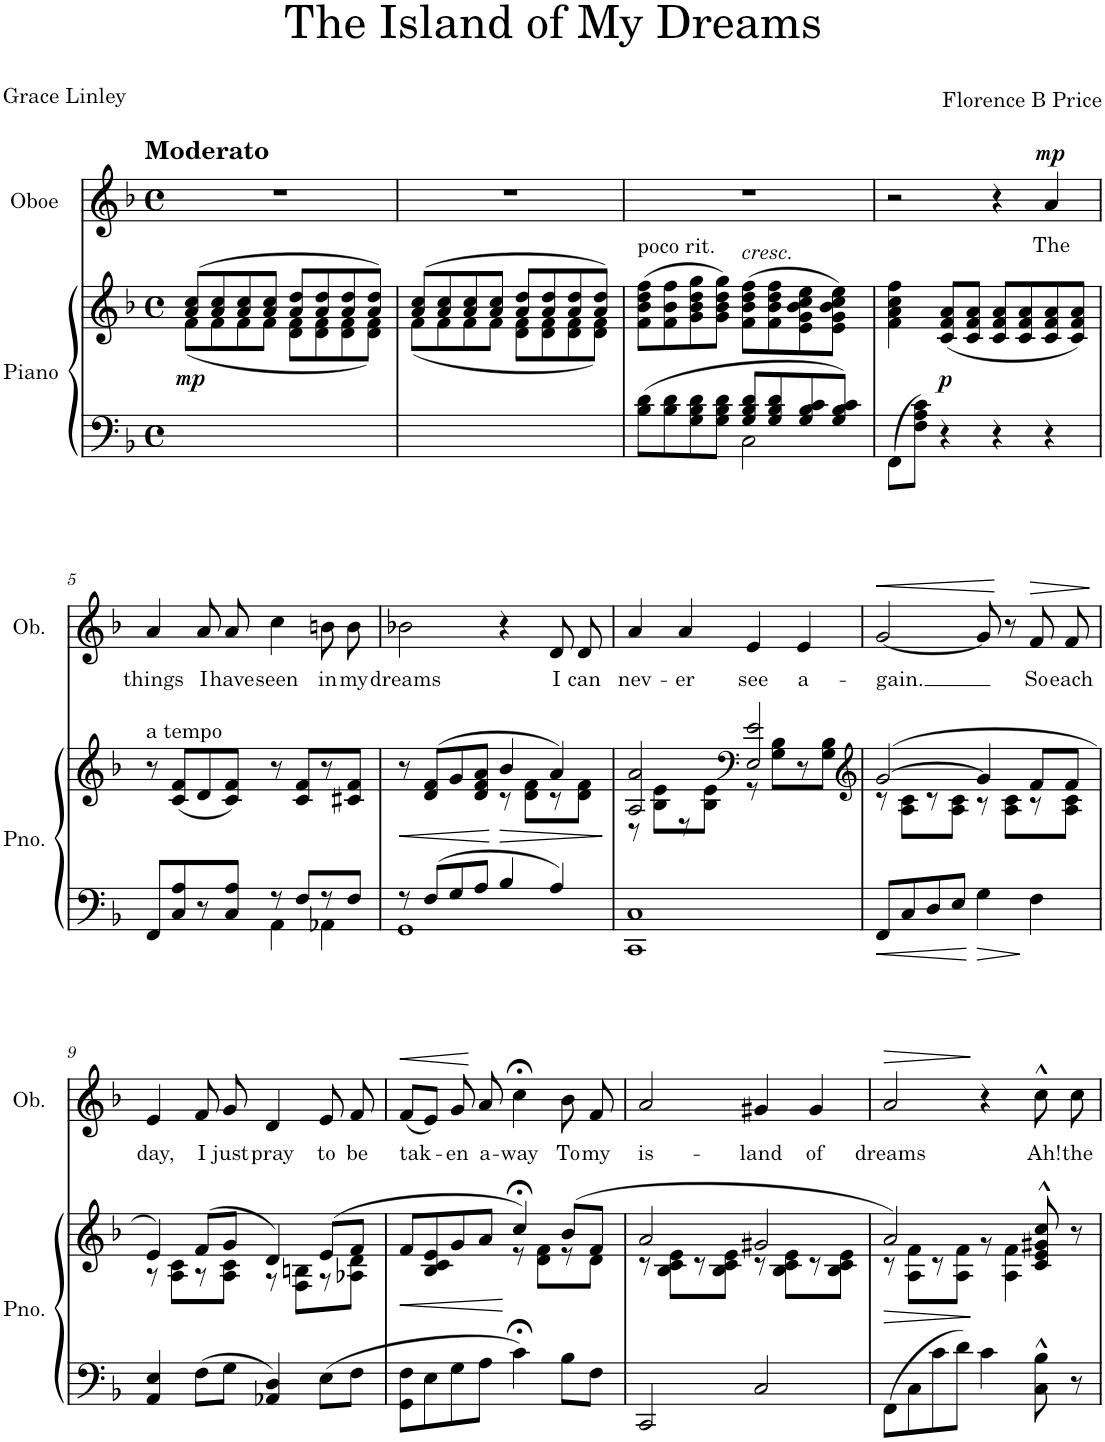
**kern	**kern	**dynam	**kern	**text	**dynam
*part2	*part2	*part2	*part1	*part1	*part1
*staff3	*staff2	*staff2/3	*staff1	*staff1	*staff1
*I"Piano	*	*	*I"Oboe	*	*
*I'Pno.	*	*	*I'Ob.	*	*
*clefF4	*clefG2	*	*clefG2	*	*
*k[b-]	*k[b-]	*	*k[b-]	*	*
*M4/4	*M4/4	*	*M4/4	*	*
*met(c)	*met(c)	*	*met(c)	*	*
=1	=1	=1	=1	=1	=1
*	*^	*	*	*	*
!	!	!	!	!LO:TX:a:B:t=Moderato	!	!
!	!	!	!LO:DY:b	!	!	!
1ryy	(>8a/ 8cc/L	(<8f\L	mp	1r	.	.
.	8a/ 8cc/	8f\	.	.	.	.
.	8a/ 8cc/	8f\	.	.	.	.
.	8a/ 8cc/J	8f\J	.	.	.	.
.	8a/ 8dd/L	8d\ 8f\L	.	.	.	.
.	8a/ 8dd/	8d\ 8f\	.	.	.	.
.	8a/ 8dd/	8d\ 8f\	.	.	.	.
.	8a/ 8dd/J)	8d\ 8f\J)	.	.	.	.
=2	=2	=2	=2	=2	=2	=2
1ryy	(>8a/ 8cc/L	(<8f\L	.	1r	.	.
.	8a/ 8cc/	8f\	.	.	.	.
.	8a/ 8cc/	8f\	.	.	.	.
.	8a/ 8cc/J	8f\J	.	.	.	.
.	8a/ 8dd/L	8d\ 8f\L	.	.	.	.
.	8a/ 8dd/	8d\ 8f\	.	.	.	.
.	8a/ 8dd/	8d\ 8f\	.	.	.	.
.	8a/ 8dd/J)	8d\ 8f\J)	.	.	.	.
=3	=3	=3	=3	=3	=3	=3
*^	*	*	*	*	*	*
!	!	!LO:TX:a:t=poco rit.	!	!	!	!	!
*	*	*v	*v	*	*	*	*
8B-\ 8d\L	2ryy	(8f\ 8b-\ 8dd\ 8ff\L	.	1r	.	.
8B-\ 8d\	.	8f\ 8b-\ 8ff\	.	.	.	.
8G\ 8B-\ 8d\	.	8g\ 8b-\ 8dd\ 8gg\	.	.	.	.
8G\ 8B-\ 8d\J	.	8g\ 8b-\ 8dd\ 8gg\J)	.	.	.	.
!	!	!LO:TX:a:i:t=cresc.	!	!	!	!
8G/ 8B-/ 8d/L	2C\	(8f\ 8b-\ 8dd\ 8ff\L	.	.	.	.
8G/ 8B-/ 8d/	.	8f\ 8b-\ 8dd\ 8ff\	.	.	.	.
8G/ 8B-/ 8c/	.	8e\ 8g\ 8b-\ 8cc\ 8ee\	.	.	.	.
8G/ 8B-/ 8c/J	.	8e\ 8g\ 8b-\ 8cc\ 8ee\J)	.	.	.	.
*v	*v	*	*	*	*	*
=4	=4	=4	=4	=4	=4
8FF\L	4f\ 4a\ 4cc\ 4ff\	.	2r	.	.
8F\ 8A\ 8c\J	.	.	.	.	.
!	!	!LO:DY:b	!	!	!
4r	(8c/ 8f/ 8a/L	p	.	.	.
.	8c/ 8f/ 8a/J	.	.	.	.
4r	8c/ 8f/ 8a/L	.	4r	.	.
.	8c/ 8f/ 8a/	.	.	.	.
!	!	!	!	!LO:LY:b	!LO:DY:a
4r	8c/ 8f/ 8a/	.	4a/	The	mp
.	8c/ 8f/ 8a/J)	.	.	.	.
!!LO:LB:g=z
=5	=5	=5	=5	=5	=5
*^	*	*	*	*	*
!	!	!LO:TX:a:t=a tempo	!	!	!	!
!	!	!	!	!	!LO:LY:b	!
8FF/L	2ryy	8r	.	4a/	things	.
8C/ 8A/	.	(8c/ 8f/L	.	.	.	.
!	!	!	!	!	!LO:LY:b	!
8r	.	8d/	.	8a/	I	.
!	!	!	!	!	!LO:LY:b	!
8C/ 8A/J	.	8c/ 8f/J)	.	8a/	have	.
!	!	!	!	!	!LO:LY:b	!
8r	4AA\	8r	.	4cc\	seen	.
8F/L	.	8c/ 8f/L	.	.	.	.
!	!	!	!	!	!LO:LY:b	!
8r	4AA-X\	8r	.	8bn\	in	.
!	!	!	!	!	!LO:LY:b	!
8F/J	.	8c#X/ 8f/J	.	8b\	my	.
=6	=6	=6	=6	=6	=6	=6
!	!	!	!LO:HP:b	!	!LO:LY:b	!
*	*	*^	*	*	*	*
8r	1GG	8r	2ryy	<	2b-X\	dreams	.
8F/L	.	(8d/ 8f/L	.	.	.	.	.
8G/	.	8g/	.	.	.	.	.
8A/J	.	8d/ 8f/ 8a/J	.	.	.	.	.
!	!	!	!	!LO:HP:b	!	!	!
4B-/	.	4b-/	8r	>	4r	.	.
.	.	.	8d\ 8f\L	.	.	.	.
!	!	!	!	!	!	!LO:LY:b	!
4A/	.	4a/)	8r	.	8d/	I	.
!	!	!	!	!	!	!LO:LY:b	!
.	.	.	8d\ 8f\J	.	8d/	can	.
*v	*v	*	*	*	*	*	*
*	*v	*v	*	*	*	*
.	.	[	.	.	.
=7	=7	=7	=7	=7	=7
*	*^	*	*	*	*
!	!	!	!	!	!LO:LY:b	!
1CC 1C	2A/ 2a/	8r	.	4a/	nev-	.
.	.	8B-\ 8e\L	.	.	.	.
!	!	!	!	!	!LO:LY:b	!
.	.	8r	.	4a/	-er	.
.	.	8B-\ 8e\J	.	.	.	.
*	*clefF4	*	*	*	*	*
!	!	!	!	!	!LO:LY:b	!
.	2E/ 2e/	8r	.	4e/	see	.
.	.	8G\ 8B-\L	.	.	.	.
!	!	!	!	!	!LO:LY:b	!
.	.	8r	.	4e/	a-	.
.	.	8G\ 8B-\J	.	.	.	.
=8	=8	=8	=8	=8	=8	=8
*	*clefG2	*	*	*	*	*
!	!	!	!	!	!LO:LY:b	!LO:HP:b
8FF/L	([2g/	8r	.	[2g/	-gain.	<
8C/	.	8A\ 8c\L	.	.	.	.
8D/	.	8r	.	.	.	.
8E/J	.	8A\ 8c\J	.	.	.	.
!	!	!	!LO:HP:n=1:b=2	!	!	!
4G\	4g/]	8r	] >	8g/]	.	.
.	.	8A\ 8c\L	.	8r	.	[
!	!	!	!	!	!LO:LY:b	!LO:HP:b
4F\	8f/L	8r	.	8f/	So	>
!	!	!	!	!	!LO:LY:b	!
.	8f/J	8A\ 8c\J	.	8f/	each	.
*	*v	*v	*	*	*	*
.	.	.	.	.	]
!!LO:LB:g=z
=9	=9	=9	=9	=9	=9
*	*^	*	*	*	*
!	!	!	!	!	!LO:LY:b	!
4AA/ 4E/	4e/)	8r	.	4e/	day,	.
.	.	8A\ 8c\L	.	.	.	.
!	!	!	!	!	!LO:LY:b	!
8F\L	(8f/L	8r	.	8f/	I	.
!	!	!	!	!	!LO:LY:b	!
8G\J	8g/J	8A\ 8c\J	.	8g/	just	.
!	!	!	!	!	!LO:LY:b	!
4AA-X/ 4D/	4d/)	8r	.	4d/	pray	.
.	.	8F\ 8Bn\L	.	.	.	.
!	!	!	!	!	!LO:LY:b	!
8E\L	(8e/L	8r	.	8e/	to	.
!	!	!	!	!	!LO:LY:b	!
8F\J	8f/J	8A-X\ 8d\J	.	8f/	be	.
=10	=10	=10	=10	=10	=10	=10
!	!	!	!LO:HP:b	!	!LO:LY:b	!LO:HP:b
8GG\ 8F\L	8f/L	2ryy	<	(8f/L	tak-	<
8E\	8B-/ 8c/ 8e/	.	.	8e/J)	.	.
!	!	!	!	!	!LO:LY:b	!
8G\	8g/	.	.	8g/	-en	.
!	!	!	!	!	!LO:LY:b	!
8A\J	8a/J	.	.	8a/	a-	[
!	!	!	!	!	!LO:LY:b	!
4c;<\	4cc;</)	8r	]	4cc;<\	-way	.
.	.	8d\ 8f\L	.	.	.	.
!	!	!	!	!	!LO:LY:b	!
8B-\L	(8b-/L	8r	.	8b-\	To	.
!	!	!	!	!	!LO:LY:b	!
8F\J	8f/J	8d\J	.	8f/	my	.
=11	=11	=11	=11	=11	=11	=11
!	!	!	!	!	!LO:LY:b	!
2CC/	2a/	8r	.	2a/	is-	.
.	.	8B-\ 8c\ 8e\L	.	.	.	.
.	.	8r	.	.	.	.
.	.	8B-\ 8c\ 8e\J	.	.	.	.
!	!	!	!	!	!LO:LY:b	!
2C/	2g#X/	8r	.	4g#X/	-land	.
.	.	8B-\ 8c\ 8e\L	.	.	.	.
!	!	!	!	!	!LO:LY:b	!
.	.	8r	.	4g#/	of	.
.	.	8B-\ 8c\ 8e\J	.	.	.	.
=12	=12	=12	=12	=12	=12	=12
!	!	!	!	!	!LO:LY:b	!LO:HP:b
8FF\L	2a/)	8r	.	2a/	dreams	>
8C\	.	8A\ 8f\L	.	.	.	.
8c\	.	8r	.	.	.	.
8d\J	.	8A\ 8f\J	.	.	.	.
4c\	4ryy	8r	[	4r	.	]
.	.	4A\ 4f\	.	.	.	.
!	!	!	!	!	!LO:LY:b	!
8C\^^ 8B-\^^	8c/^^ 8e/^^ 8g#X/^^ 8cc/^^	.	.	8cc^^\	Ah!	.
!	!	!	!	!	!LO:LY:b	!
8r	8r	8ryy	.	8cc\	the	.
*	*v	*v	*	*	*	*
=	=	=	=	=	=
*-	*-	*-	*-	*-	*-
